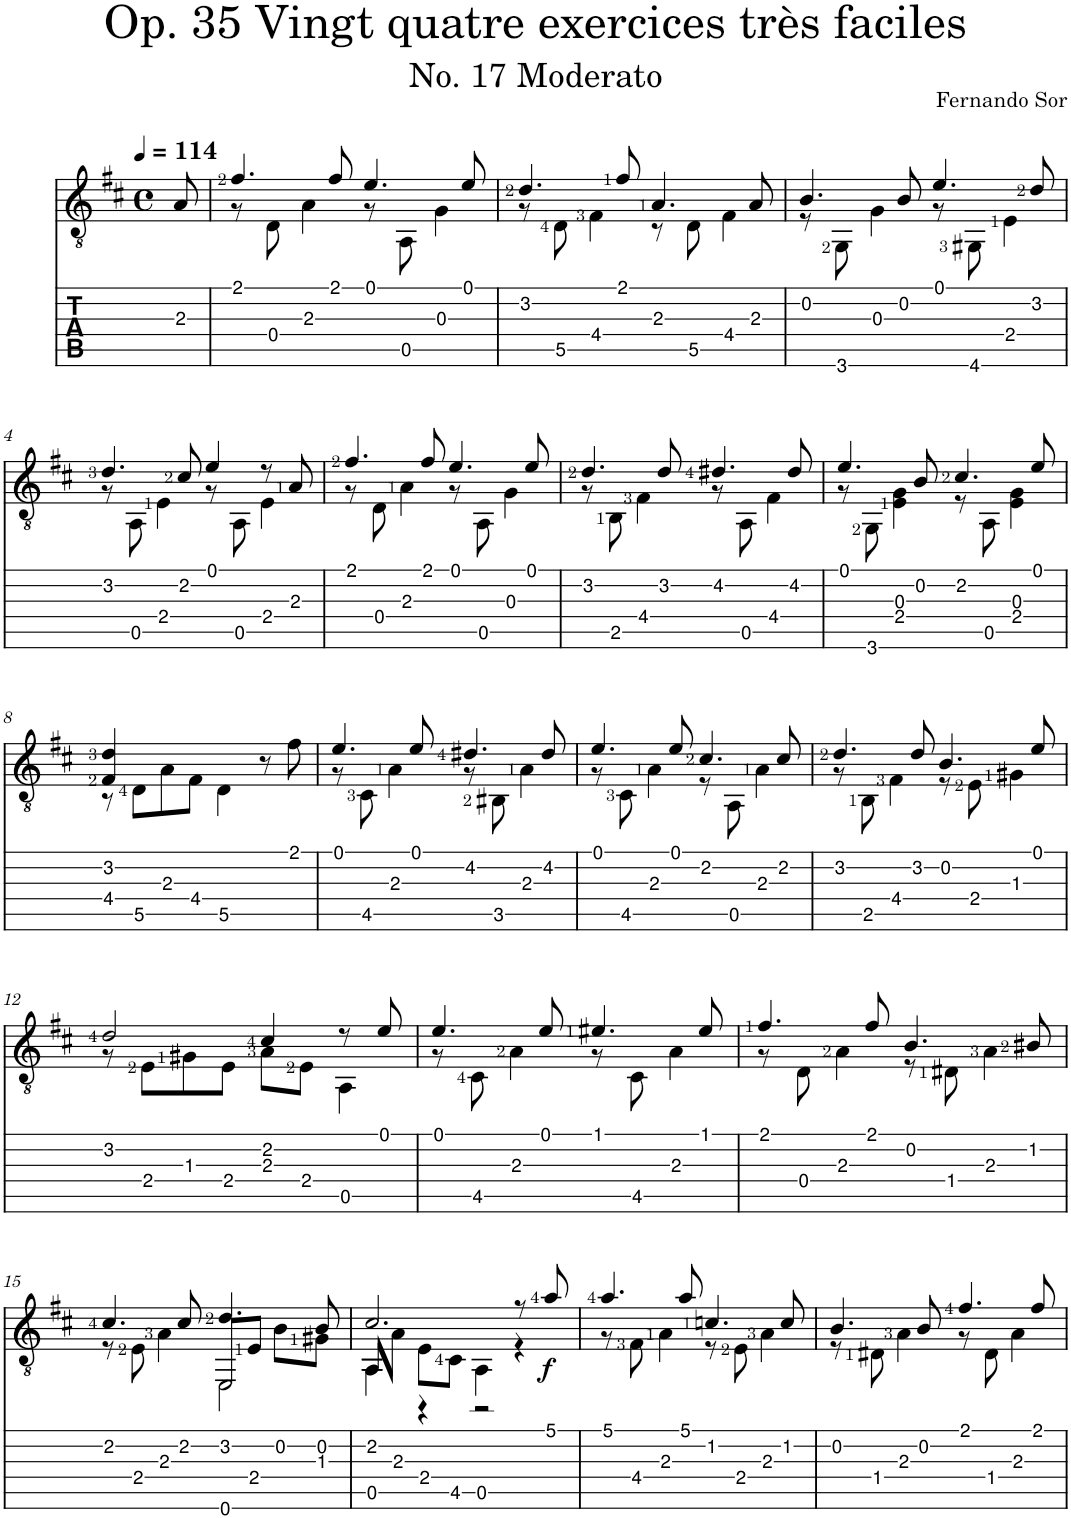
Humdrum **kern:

**kern	**kern	**dynam
*part1	*part1	*part1
*staff2	*staff1	*staff1/2
*I"Classical Guitar	*	*
*stria6	*	*
*	*clefGv2	*
*k[f#c#]	*k[f#c#]	*
*D:	*D:	*
*M4/4	*M4/4	*
*met(c)	*met(c)	*
*MM114	*MM114	*
=	=	=
8A	8A/	.
=1	=1	=1
*^	*^	*
4.f#	8r	4.f#/	8r	.
.	8D	.	8D\	.
.	4A	.	4A\	.
8f#	.	8f#/	.	.
4.e	8r	4.e/	8r	.
.	8AA	.	8AA\	.
.	4G	.	4G\	.
8e	.	8e/	.	.
=2	=2	=2	=2	=2
4.d	8r	4.d/	8r	.
.	8D	.	8D\	.
.	4F#	.	4F#\	.
8f#	.	8f#/	.	.
4.A	8r	4.A/	8r	.
.	8D	.	8D\	.
.	4F#	.	4F#\	.
8A	.	8A/	.	.
=3	=3	=3	=3	=3
4.B	8r	4.B/	8r	.
.	8GG	.	8GG\	.
.	4G	.	4G\	.
8B	.	8B/	.	.
4.e	8r	4.e/	8r	.
.	8GG#X	.	8GG#X\	.
.	4E	.	4E\	.
8d	.	8d/	.	.
!!LO:LB:g=z	!!
=4	=4	=4	=4	=4
4.d	8r	4.d/	8r	.
.	8AA	.	8AA\	.
.	4E	.	4E\	.
8c#	.	8c#/	.	.
4e	8r	4e/	8r	.
.	8AA	.	8AA\	.
8r	4E	8r	4E\	.
8A	.	8A/	.	.
=5	=5	=5	=5	=5
4.f#	8r	4.f#/	8r	.
.	8D	.	8D\	.
.	4A	.	4A\	.
8f#	.	8f#/	.	.
4.e	8r	4.e/	8r	.
.	8AA	.	8AA\	.
.	4G	.	4G\	.
8e	.	8e/	.	.
=6	=6	=6	=6	=6
4.d	8r	4.d/	8r	.
.	8BB	.	8BB\	.
.	4F#	.	4F#\	.
8d	.	8d/	.	.
4.d#X	8r	4.d#X/	8r	.
.	8AA	.	8AA\	.
.	4F#	.	4F#\	.
8d#	.	8d#/	.	.
=7	=7	=7	=7	=7
4.e	8r	4.e/	8r	.
.	8GG	.	8GG\	.
.	4E 4G	.	4E\ 4G\	.
8B	.	8B/	.	.
4.c#	8r	4.c#/	8r	.
.	8AA	.	8AA\	.
.	4E 4G	.	4E\ 4G\	.
8e	.	8e/	.	.
!!LO:LB:g=z	!!
=8	=8	=8	=8	=8
4F# 4d	8r	4F#/ 4d/	8r	.
.	8D	.	8D\L	.
2ryy	8AL	2ryy	8A\	.
.	8F#J	.	8F#\J	.
.	4D	.	4D\	.
8r	4ryy	8r	4ryy	.
8f#	.	8f#\	.	.
=9	=9	=9	=9	=9
4.e	8r	4.e/	8r	.
.	8C#	.	8C#\	.
.	4A	.	4A\	.
8e	.	8e/	.	.
4.d#X	8r	4.d#X/	8r	.
.	8BB#X	.	8BB#X\	.
.	4A	.	4A\	.
8d#	.	8d#/	.	.
=10	=10	=10	=10	=10
4.e	8r	4.e/	8r	.
.	8C#	.	8C#\	.
.	4A	.	4A\	.
8e	.	8e/	.	.
4.c#	8r	4.c#/	8r	.
.	8AA	.	8AA\	.
.	4A	.	4A\	.
8c#	.	8c#/	.	.
=11	=11	=11	=11	=11
4.d	8r	4.d/	8r	.
.	8BB	.	8BB\	.
.	4F#	.	4F#\	.
8d	.	8d/	.	.
4.B	8r	4.B/	8r	.
.	8E	.	8E\	.
.	4G#X	.	4G#X\	.
8e	.	8e/	.	.
!!LO:LB:g=z	!!
=12	=12	=12	=12	=12
2d	8r	2d/	8r	.
.	8E	.	8E\L	.
.	8G#XL	.	8G#X\	.
.	8EJ	.	8E\J	.
4c#	8AL	4c#/	8A\L	.
.	8EJ	.	8E\J	.
8r	4AA	8r	4AA\	.
8e	.	8e/	.	.
=13	=13	=13	=13	=13
4.e	8r	4.e/	8r	.
.	8C#	.	8C#\	.
.	4A	.	4A\	.
8e	.	8e/	.	.
4.e#X	8r	4.e#X/	8r	.
.	8C#	.	8C#\	.
.	4A	.	4A\	.
8e#	.	8e#/	.	.
=14	=14	=14	=14	=14
4.f#	8r	4.f#/	8r	.
.	8D	.	8D\	.
.	4A	.	4A\	.
8f#	.	8f#/	.	.
4.B	8r	4.B/	8r	.
.	8D#X	.	8D#X\	.
.	4A	.	4A\	.
8B#X	.	8B#X/	.	.
!!LO:LB:g=z
=15	=15	=15	=15	=15
*	*^	*	*^	*
4.c#	8r	2r	4.c#/	8r	2ryy	.
.	8E	.	.	8E\	.	.
.	4A	.	.	4A\	.	.
8c#	.	.	8c#/	.	.	.
4.d	8EEL	2EE	4.d/	8EE/L	2EE\	.
.	8EJ	.	.	8E/J	.	.
.	8BL	.	.	8B\L	.	.
8B	8G#XJ	.	8B/	8G#X\J	.	.
=16	=16	=16	=16	=16	=16	=16
2.c#	8AAL	4AA	2.c#/	8AA/L	4AA\	.
.	8AJ	.	.	8A\J	.	.
.	8EL	4r	.	8E\L	4r	.
.	8C#J	.	.	8C#\J	.	.
.	4AA	2r	.	4AA\	2r	.
8r	4ryy	.	8r	4r	.	.
!	!	!	!	!	!	!LO:DY:b
8a	.	.	8a/	.	.	f
*	*v	*v	*	*	*	*
*	*	*	*v	*v	*
=17	=17	=17	=17	=17
4.a	8r	4.a/	8r	.
.	8F#	.	8F#\	.
.	4A	.	4A\	.
8a	.	8a/	.	.
4.cn	8r	4.cn/	8r	.
.	8E	.	8E\	.
.	4A	.	4A\	.
8c	.	8c/	.	.
=18	=18	=18	=18	=18
4.B	8r	4.B/	8r	.
.	8D#X	.	8D#X\	.
.	4A	.	4A\	.
8B	.	8B/	.	.
4.f#	8r	4.f#/	8r	.
.	8D#	.	8D#\	.
.	4A	.	4A\	.
8f#	.	8f#/	.	.
*v	*v	*	*	*
*	*v	*v	*
=	=	=
*-	*-	*-
